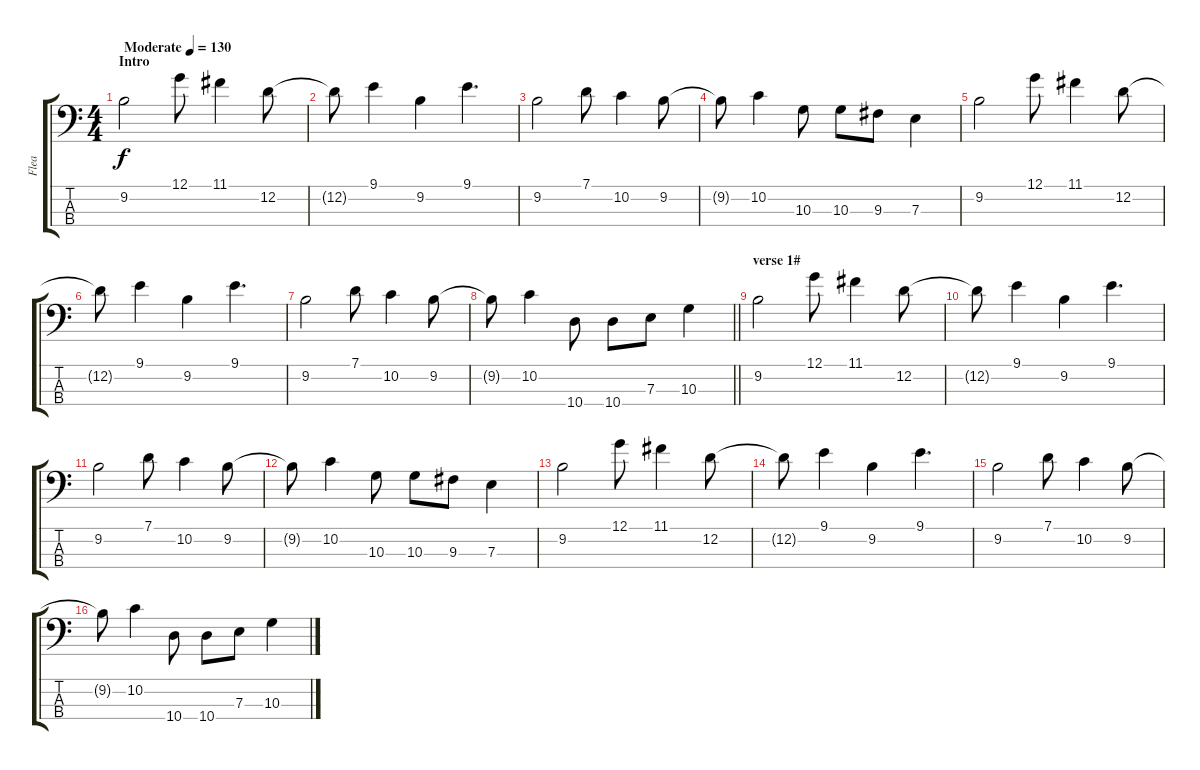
\track ("Flea" "Flea") {instrument electricbassfinger}
\staff {score tabs}
\tuning (G2 D2 A1 E1) {hide}
\ts (4 4)
\section ("" "Intro")
\tempo (130 "Moderate")
\clef f4
\ks c
9.2.2{dy f instrument electricbassfinger} 12.1.8 11.1.4 12.2.8 |
12.2{t}.8 9.1.4 9.2.4 9.1.4{d} |
9.2.2 7.1.8 10.2.4 9.2.8 |
9.2{t}.8 10.2.4 10.3.8 10.3.8 9.3.8 7.3.4 |
9.2.2 12.1.8 11.1.4 12.2.8 |
12.2{t}.8 9.1.4 9.2.4 9.1.4{d} |
9.2.2 7.1.8 10.2.4 9.2.8 |
\barLineRight lightlight
9.2{t}.8 10.2.4 10.4.8 10.4.8 7.3.8 10.3.4 |
\section ("" "verse 1#")
9.2.2 12.1.8 11.1.4 12.2.8 |
12.2{t}.8 9.1.4 9.2.4 9.1.4{d} |
9.2.2 7.1.8 10.2.4 9.2.8 |
9.2{t}.8 10.2.4 10.3.8 10.3.8 9.3.8 7.3.4 |
9.2.2 12.1.8 11.1.4 12.2.8 |
12.2{t}.8 9.1.4 9.2.4 9.1.4{d} |
9.2.2 7.1.8 10.2.4 9.2.8 |
9.2{t}.8 10.2.4 10.4.8 10.4.8 7.3.8 10.3.4
